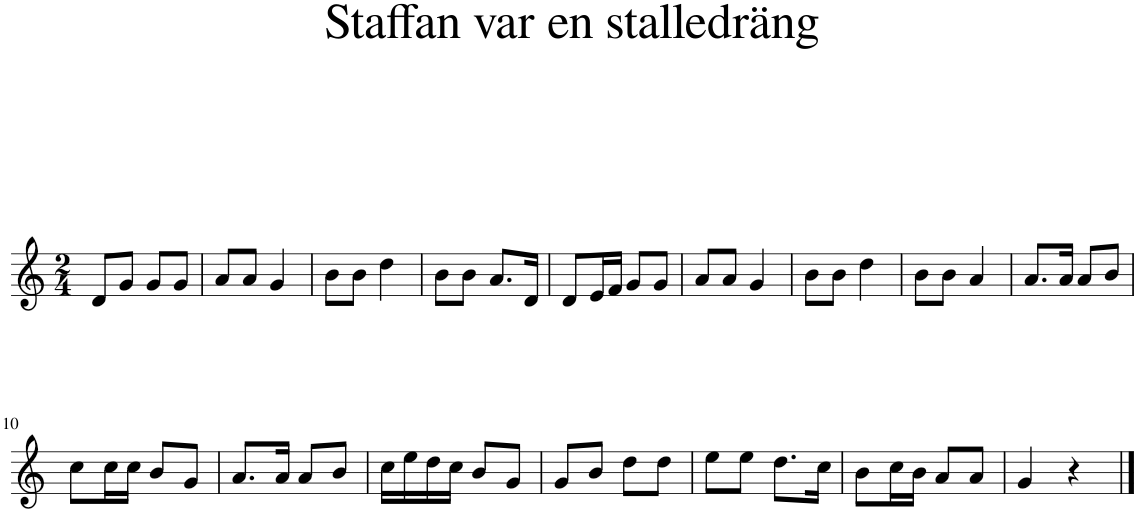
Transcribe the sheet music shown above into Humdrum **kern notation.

**kern
*part1
*staff1
*I"Piano
*I'Pno.
*clefG2
*k[]
*M2/4
=1
8d/L
8g/J
8g/L
8g/J
=2
8a/L
8a/J
4g/
=3
8b\L
8b\J
4dd\
=4
8b\L
8b\J
8.a/L
16d/Jk
=5
8d/L
16e/L
16f/JJ
8g/L
8g/J
=6
8a/L
8a/J
4g/
=7
8b\L
8b\J
4dd\
=8
8b\L
8b\J
4a/
=9
8.a/L
16a/Jk
8a/L
8b/J
!!LO:LB:g=z
=10
8cc\L
16cc\L
16cc\JJ
8b/L
8g/J
=11
8.a/L
16a/Jk
8a/L
8b/J
=12
16cc\LL
16ee\
16dd\
16cc\JJ
8b/L
8g/J
=13
8g/L
8b/J
8dd\L
8dd\J
=14
8ee\L
8ee\J
8.dd\L
16cc\Jk
=15
8b\L
16cc\L
16b\JJ
8a/L
8a/J
=16
4g/
4r
==
*-
